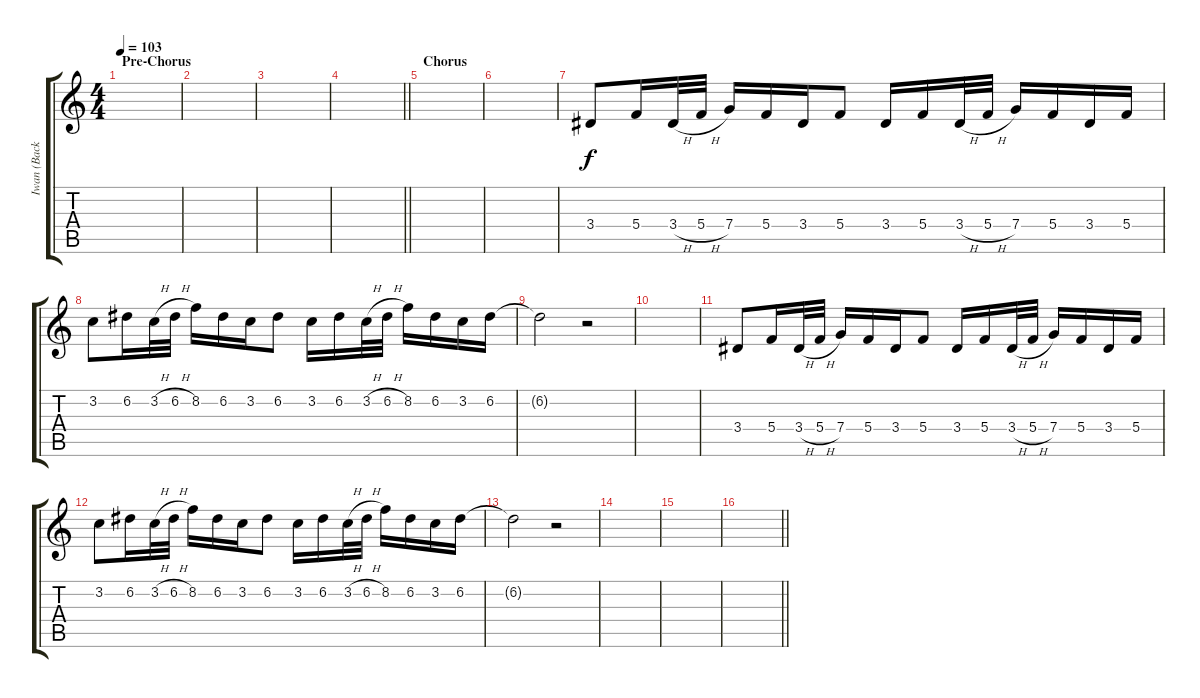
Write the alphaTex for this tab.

\track ("Iwan (Backing Guitar)" "Iwan (Back") {instrument overdrivenguitar}
\staff {score tabs}
\tuning (D4 A3 F3 C3 G2 C2) {hide}
\ts (4 4)
\section ("" "Pre-Chorus")
\tempo 103
\clef g2
\ks c
|
|
|
\barLineRight lightlight
|
\section ("" "Chorus")
|
|
3.4.8 5.4.16 3.4{h}.32 5.4{h}.32 7.4.16 5.4.16 3.4.16 5.4.8 3.4.16 5.4.16 3.4{h}.32 5.4{h}.32 7.4.16 5.4.16 3.4.16 5.4.16 |
3.2.8 6.2.16 3.2{h}.32 6.2{h}.32 8.2.16 6.2.16 3.2.16 6.2.8 3.2.16 6.2.16 3.2{h}.32 6.2{h}.32 8.2.16 6.2.16 3.2.16 6.2.16 |
6.2{t}.2 r.2 |
|
3.4.8 5.4.16 3.4{h}.32 5.4{h}.32 7.4.16 5.4.16 3.4.16 5.4.8 3.4.16 5.4.16 3.4{h}.32 5.4{h}.32 7.4.16 5.4.16 3.4.16 5.4.16 |
3.2.8 6.2.16 3.2{h}.32 6.2{h}.32 8.2.16 6.2.16 3.2.16 6.2.8 3.2.16 6.2.16 3.2{h}.32 6.2{h}.32 8.2.16 6.2.16 3.2.16 6.2.16 |
6.2{t}.2 r.2 |
|
|
\barLineRight lightlight
